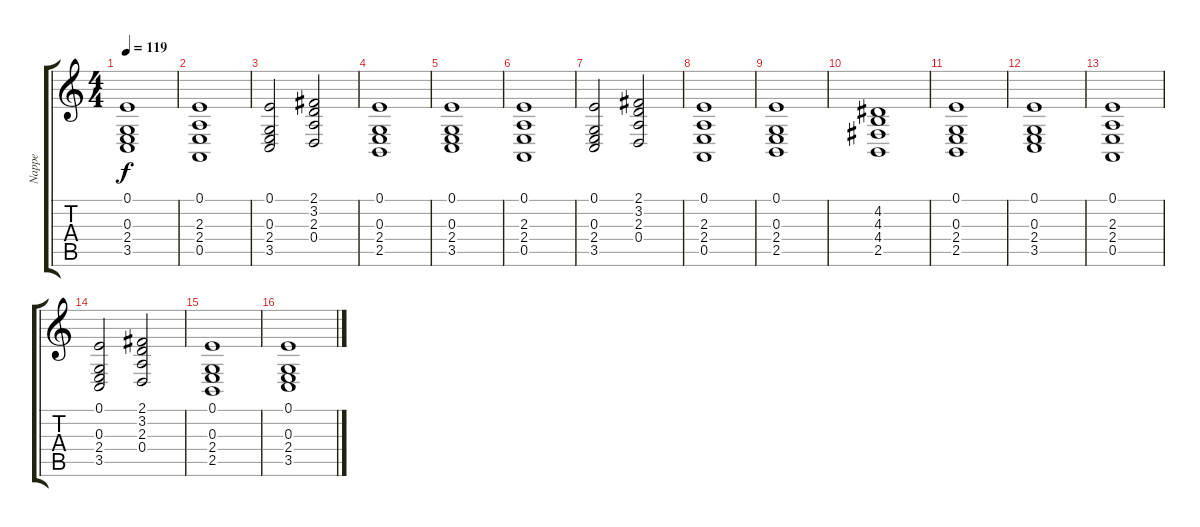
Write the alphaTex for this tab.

\track ("Nappe" "Nappe") {instrument stringensemble2}
\staff {score tabs}
\tuning (E4 B3 G3 D3 A2 E2) {hide}
\ts (4 4)
\tempo 119
\clef g2
\ks c
(0.1 0.3 2.4 3.5).1{dy f} |
(0.1 2.3 2.4 0.5).1 |
(0.1 0.3 2.4 3.5).2 (2.1 3.2 2.3 0.4).2 |
(0.1 0.3 2.4 2.5).1 |
(0.1 0.3 2.4 3.5).1 |
(0.1 2.3 2.4 0.5).1 |
(0.1 0.3 2.4 3.5).2 (2.1 3.2 2.3 0.4).2 |
(0.1 2.3 2.4 0.5).1 |
(0.1 0.3 2.4 2.5).1 |
(4.2 4.3 4.4 2.5).1 |
(0.1 0.3 2.4 2.5).1 |
(0.1 0.3 2.4 3.5).1 |
(0.1 2.3 2.4 0.5).1 |
(0.1 0.3 2.4 3.5).2 (2.1 3.2 2.3 0.4).2 |
(0.1 0.3 2.4 2.5).1 |
(0.1 0.3 2.4 3.5).1
